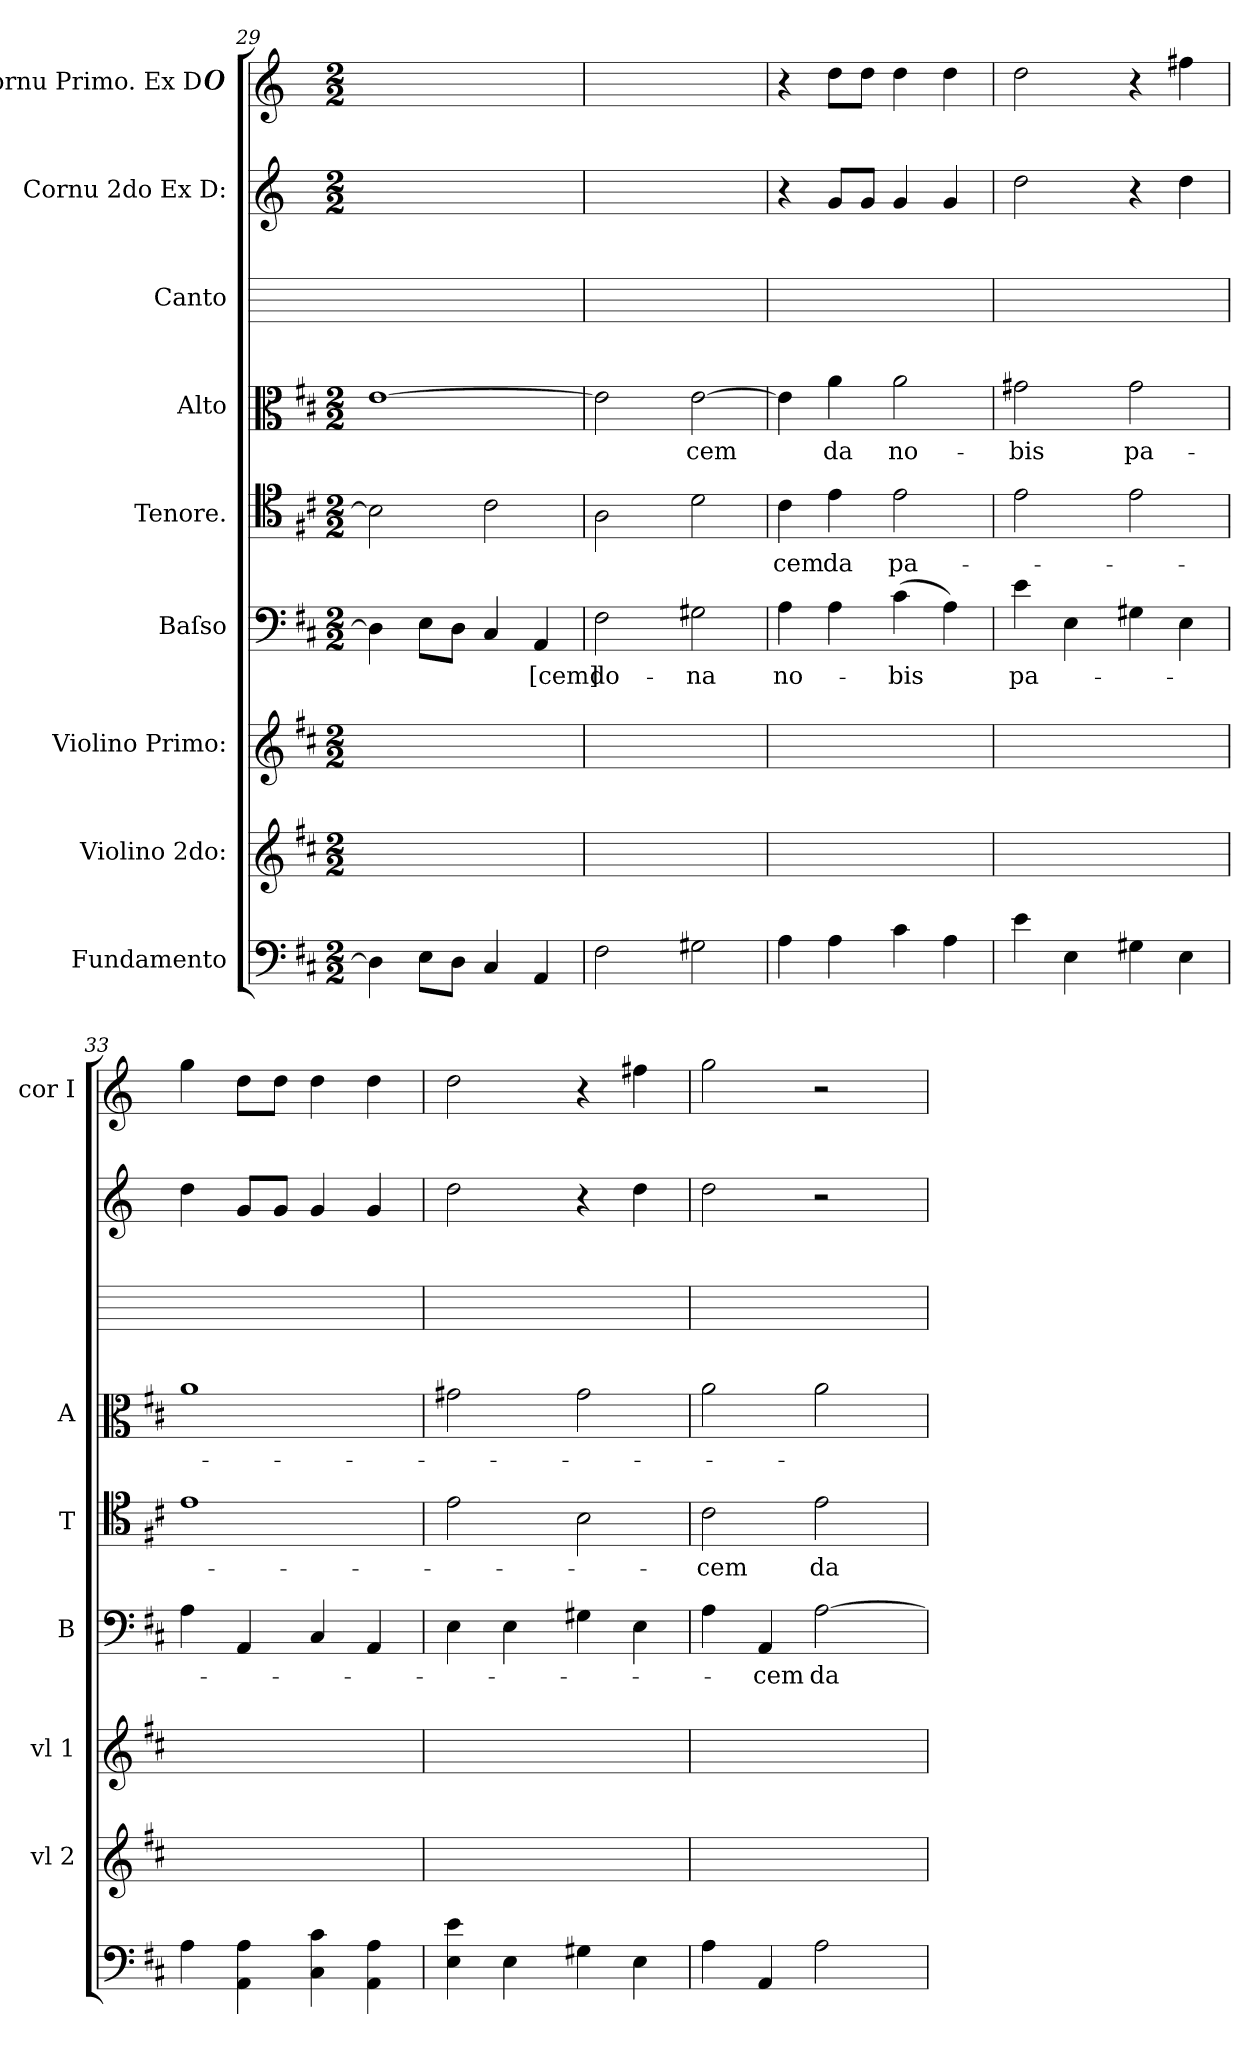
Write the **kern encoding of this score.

**kern	**kern	**kern	**kern	**text	**kern	**text	**kern	**text	**kern	**kern	**kern
*part9	*part8	*part7	*part6	*part6	*part5	*part5	*part4	*part4	*part3	*part2	*part1
*staff9	*staff8	*staff7	*staff6	*staff6	*staff5	*staff5	*staff4	*staff4	*staff3	*staff2	*staff1
*I"Fundamento	*I"Violino 2do:	*I"Violino Primo:	*I"Baſso	*	*I"Tenore.	*	*I"Alto	*	*I"Canto	*I"Cornu 2do Ex D:	*I"Cornu Primo. Ex D#
*	*I'vl 2	*I'vl 1	*I'B	*	*I'T	*	*I'A	*	*	*	*I'cor I
*clefF4	*clefG2	*clefG2	*clefF4	*	*clefC4	*	*clefC3	*	*	*clefG2	*clefG2
*	*	*	*	*	*	*	*	*	*	*ITrd-1c-2	*ITrd-1c-2
*k[f#c#]	*k[f#c#]	*k[f#c#]	*k[f#c#]	*	*k[f#c#]	*	*k[f#c#]	*	*	*k[f#c#]	*k[f#c#]
*D:	*D:	*D:	*D:	*	*D:	*	*D:	*	*	*D:	*D:
*M2/2	*M2/2	*M2/2	*M2/2	*	*M2/2	*	*M2/2	*	*	*M2/2	*M2/2
=29	=29	=29	=29	=29	=29	=29	=29	=29	=29	=29	=29
4D\]	2g#X/yy	1eeyy	4D\]	.	2B\]	.	[1e	.	1ryy	1ryy	1ryy
8E\L	.	.	8E\L	.	.	.	.	.	.	.	.
8D\J	.	.	8D\J	.	.	.	.	.	.	.	.
4C#/	[2a/yy	.	4C#/	.	2c#\	.	.	.	.	.	.
4AA/	.	.	4AA/	-[cem]	.	.	.	.	.	.	.
=30	=30	=30	=30	=30	=30	=30	=30	=30	=30	=30	=30
2F#\	2a/yy]	4.ee\yy	2F#\	do-	2A\	.	2e\]	.	1ryy	1ryy	1ryy
.	.	8dd\yy	.	.	.	.	.	.	.	.	.
2G#X\	2b/yy	2dd\yy	2G#X\	-na	2d\	.	[2e\	-cem	.	.	.
=31	=31	=31	=31	=31	=31	=31	=31	=31	=31	=31	=31
4A\	4cc#\yy	2cc#\yy	4A\	no-	4c#\	-cem	4e\]	.	1ryy	4r	4r
4A\	8a\Lyy	.	4A\	.	4e\	da	4a\	da	.	8a/L	8ee\L
.	8cc#\Jyy	.	.	.	.	.	.	.	.	8a/J	8ee\J
4c#\	4ee\yy	2ryy	(4c#\	-bis	2e\	pa-	2a\	no-	.	4a/	4ee\
4A\	4aa\yy	.	4A\)	.	.	.	.	.	.	4a/	4ee\
=32	=32	=32	=32	=32	=32	=32	=32	=32	=32	=32	=32
4e\	4gg#X\yy	4ryy	4e\	pa-	2e\	.	2g#X\	-bis	1ryy	2ee\	2ee\
4E\	4bb\yy	8ee\Lyy	4E\	.	.	.	.	.	.	.	.
.	.	8gg#X\Jyy	.	.	.	.	.	.	.	.	.
4G#X\	2ryy	4bb\yy	4G#X\	.	2e\	.	2g#\	pa-	.	4r	4r
4E\	.	4ddd\yy	4E\	.	.	.	.	.	.	4ee\	4gg#X\
=33	=33	=33	=33	=33	=33	=33	=33	=33	=33	=33	=33
4A\	4ryy	4ccc#\yy	4A\	.	1e	.	1a	.	1ryy	4ee\	4aa\
4AA\ 4A\	8a\Lyy	4eee\yy	4AA/	.	.	.	.	.	.	8a/L	8ee\L
.	8cc#\Jyy	.	.	.	.	.	.	.	.	8a/J	8ee\J
4C#\ 4c#\	4ee\yy	2ryy	4C#/	.	.	.	.	.	.	4a/	4ee\
4AA\ 4A\	4aa\yy	.	4AA/	.	.	.	.	.	.	4a/	4ee\
=34	=34	=34	=34	=34	=34	=34	=34	=34	=34	=34	=34
4E\ 4e\	4gg#X\yy	4ryy	4E\	.	2e\	.	2g#X\	.	1ryy	2ee\	2ee\
4E\	4bb\yy	8ee\Lyy	4E\	.	.	.	.	.	.	.	.
.	.	8gg#X\Jyy	.	.	.	.	.	.	.	.	.
4G#X\	4ryy	4bb\yy	4G#X\	.	2B\	.	2g#\	.	.	4r	4r
4E\	4gg#X\yy	4ddd\yy	4E\	.	.	.	.	.	.	4ee\	4gg#X\
=35	=35	=35	=35	=35	=35	=35	=35	=35	=35	=35	=35
4A\	2ee\yy	4ccc#\yy	4A\	.	2c#\	-cem	2a\	.	1ryy	2ee\	2aa\
4AA/	.	4ee\yy	4AA/	-cem	.	.	.	.	.	.	.
2A\	4ryy	[2ff#\yy	[2A\	da	2e\	da	2a\	.	.	2r	2r
.	4cc#\yy	.	.	.	.	.	.	.	.	.	.
=	=	=	=	=	=	=	=	=	=	=	=
*-	*-	*-	*-	*-	*-	*-	*-	*-	*-	*-	*-
